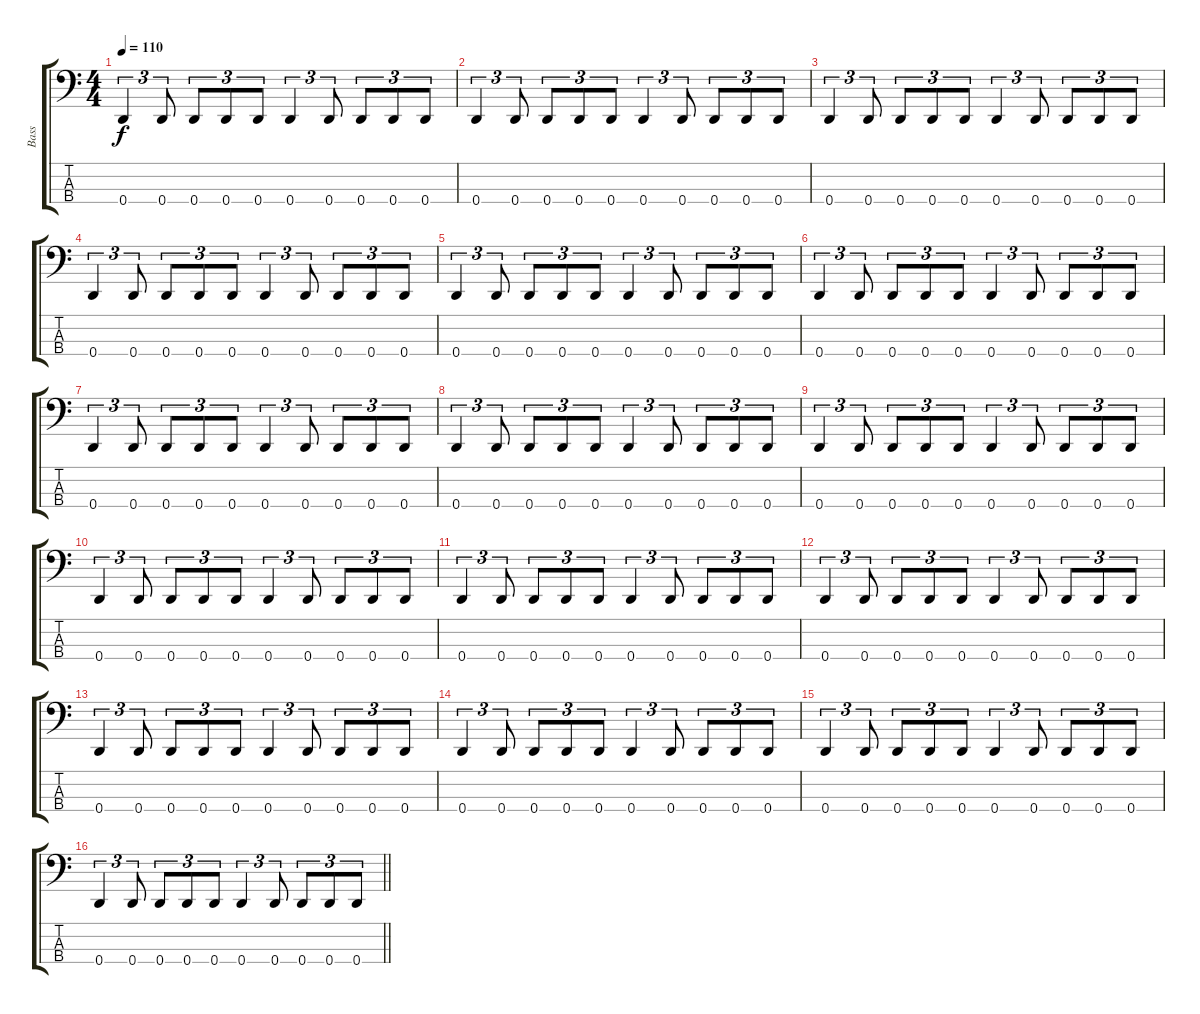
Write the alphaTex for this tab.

\track ("Bass" "Bass") {instrument electricbassfinger}
\staff {score tabs}
\tuning (G2 D2 A1 D1) {hide}
\ts (4 4)
\tempo 110
\clef f4
\ks c
0.4.4{tu (3 2) dy f} 0.4.8{tu (3 2)} 0.4.8{tu (3 2)} 0.4.8{tu (3 2)} 0.4.8{tu (3 2)} 0.4.4{tu (3 2)} 0.4.8{tu (3 2)} 0.4.8{tu (3 2)} 0.4.8{tu (3 2)} 0.4.8{tu (3 2)} |
0.4.4{tu (3 2)} 0.4.8{tu (3 2)} 0.4.8{tu (3 2)} 0.4.8{tu (3 2)} 0.4.8{tu (3 2)} 0.4.4{tu (3 2)} 0.4.8{tu (3 2)} 0.4.8{tu (3 2)} 0.4.8{tu (3 2)} 0.4.8{tu (3 2)} |
0.4.4{tu (3 2)} 0.4.8{tu (3 2)} 0.4.8{tu (3 2)} 0.4.8{tu (3 2)} 0.4.8{tu (3 2)} 0.4.4{tu (3 2)} 0.4.8{tu (3 2)} 0.4.8{tu (3 2)} 0.4.8{tu (3 2)} 0.4.8{tu (3 2)} |
0.4.4{tu (3 2)} 0.4.8{tu (3 2)} 0.4.8{tu (3 2)} 0.4.8{tu (3 2)} 0.4.8{tu (3 2)} 0.4.4{tu (3 2)} 0.4.8{tu (3 2)} 0.4.8{tu (3 2)} 0.4.8{tu (3 2)} 0.4.8{tu (3 2)} |
0.4.4{tu (3 2)} 0.4.8{tu (3 2)} 0.4.8{tu (3 2)} 0.4.8{tu (3 2)} 0.4.8{tu (3 2)} 0.4.4{tu (3 2)} 0.4.8{tu (3 2)} 0.4.8{tu (3 2)} 0.4.8{tu (3 2)} 0.4.8{tu (3 2)} |
0.4.4{tu (3 2)} 0.4.8{tu (3 2)} 0.4.8{tu (3 2)} 0.4.8{tu (3 2)} 0.4.8{tu (3 2)} 0.4.4{tu (3 2)} 0.4.8{tu (3 2)} 0.4.8{tu (3 2)} 0.4.8{tu (3 2)} 0.4.8{tu (3 2)} |
0.4.4{tu (3 2)} 0.4.8{tu (3 2)} 0.4.8{tu (3 2)} 0.4.8{tu (3 2)} 0.4.8{tu (3 2)} 0.4.4{tu (3 2)} 0.4.8{tu (3 2)} 0.4.8{tu (3 2)} 0.4.8{tu (3 2)} 0.4.8{tu (3 2)} |
0.4.4{tu (3 2)} 0.4.8{tu (3 2)} 0.4.8{tu (3 2)} 0.4.8{tu (3 2)} 0.4.8{tu (3 2)} 0.4.4{tu (3 2)} 0.4.8{tu (3 2)} 0.4.8{tu (3 2)} 0.4.8{tu (3 2)} 0.4.8{tu (3 2)} |
0.4.4{tu (3 2)} 0.4.8{tu (3 2)} 0.4.8{tu (3 2)} 0.4.8{tu (3 2)} 0.4.8{tu (3 2)} 0.4.4{tu (3 2)} 0.4.8{tu (3 2)} 0.4.8{tu (3 2)} 0.4.8{tu (3 2)} 0.4.8{tu (3 2)} |
0.4.4{tu (3 2)} 0.4.8{tu (3 2)} 0.4.8{tu (3 2)} 0.4.8{tu (3 2)} 0.4.8{tu (3 2)} 0.4.4{tu (3 2)} 0.4.8{tu (3 2)} 0.4.8{tu (3 2)} 0.4.8{tu (3 2)} 0.4.8{tu (3 2)} |
0.4.4{tu (3 2)} 0.4.8{tu (3 2)} 0.4.8{tu (3 2)} 0.4.8{tu (3 2)} 0.4.8{tu (3 2)} 0.4.4{tu (3 2)} 0.4.8{tu (3 2)} 0.4.8{tu (3 2)} 0.4.8{tu (3 2)} 0.4.8{tu (3 2)} |
0.4.4{tu (3 2)} 0.4.8{tu (3 2)} 0.4.8{tu (3 2)} 0.4.8{tu (3 2)} 0.4.8{tu (3 2)} 0.4.4{tu (3 2)} 0.4.8{tu (3 2)} 0.4.8{tu (3 2)} 0.4.8{tu (3 2)} 0.4.8{tu (3 2)} |
0.4.4{tu (3 2)} 0.4.8{tu (3 2)} 0.4.8{tu (3 2)} 0.4.8{tu (3 2)} 0.4.8{tu (3 2)} 0.4.4{tu (3 2)} 0.4.8{tu (3 2)} 0.4.8{tu (3 2)} 0.4.8{tu (3 2)} 0.4.8{tu (3 2)} |
0.4.4{tu (3 2)} 0.4.8{tu (3 2)} 0.4.8{tu (3 2)} 0.4.8{tu (3 2)} 0.4.8{tu (3 2)} 0.4.4{tu (3 2)} 0.4.8{tu (3 2)} 0.4.8{tu (3 2)} 0.4.8{tu (3 2)} 0.4.8{tu (3 2)} |
0.4.4{tu (3 2)} 0.4.8{tu (3 2)} 0.4.8{tu (3 2)} 0.4.8{tu (3 2)} 0.4.8{tu (3 2)} 0.4.4{tu (3 2)} 0.4.8{tu (3 2)} 0.4.8{tu (3 2)} 0.4.8{tu (3 2)} 0.4.8{tu (3 2)} |
\barLineRight lightlight
0.4.4{tu (3 2)} 0.4.8{tu (3 2)} 0.4.8{tu (3 2)} 0.4.8{tu (3 2)} 0.4.8{tu (3 2)} 0.4.4{tu (3 2)} 0.4.8{tu (3 2)} 0.4.8{tu (3 2)} 0.4.8{tu (3 2)} 0.4.8{tu (3 2)}
